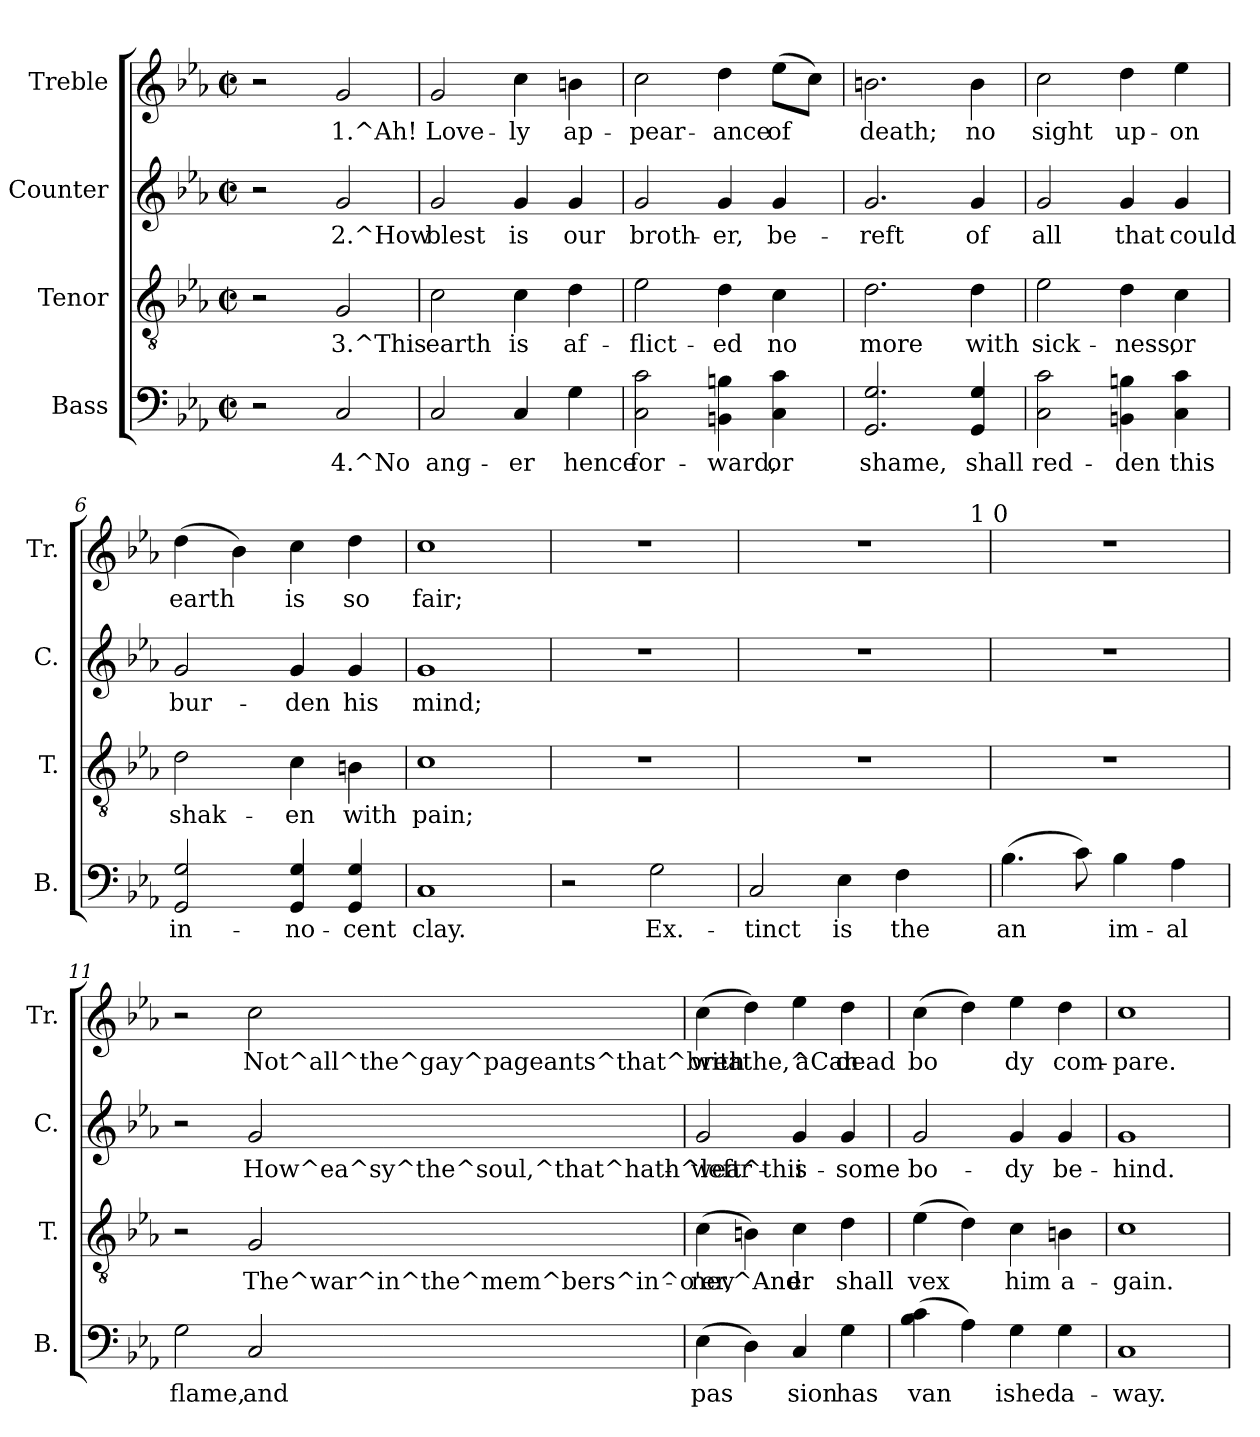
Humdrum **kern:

**kern	**text	**kern	**text	**kern	**text	**kern	**text
*part4	*part4	*part3	*part3	*part2	*part2	*part1	*part1
*staff4	*staff4	*staff3	*staff3	*staff2	*staff2	*staff1	*staff1
*I"Bass	*	*I"Tenor	*	*I"Counter	*	*I"Treble	*
*I'B.	*	*I'T.	*	*I'C.	*	*I'Tr.	*
!!LO:PB:g=z
*stria5	*	*stria5	*	*stria5	*	*stria5	*
*clefF4	*	*clefGv2	*	*clefG2	*	*clefG2	*
*k[b-e-a-]	*	*k[b-e-a-]	*	*k[b-e-a-]	*	*k[b-e-a-]	*
*E-:	*	*E-:	*	*E-:	*	*E-:	*
*M2/2	*	*M2/2	*	*M2/2	*	*M2/2	*
*met(c|)	*	*met(c|)	*	*met(c|)	*	*met(c|)	*
=1	=1	=1	=1	=1	=1	=1	=1
2r	.	2r	.	2r	.	2r	.
!	!LO:LY:b:rj	!	!LO:LY:b:rj	!	!LO:LY:b:rj	!	!LO:LY:b:rj
2C/	4.^No	2G/	3.^This	2g/	2.^How	2g/	1.^Ah!
=2	=2	=2	=2	=2	=2	=2	=2
!	!LO:LY:b:rj	!	!LO:LY:b:rj	!	!LO:LY:b:rj	!	!LO:LY:b:rj
2C/	ang-	2c\	earth	2g/	blest	2g/	Love-
!	!LO:LY:b:rj	!	!LO:LY:b:rj	!	!LO:LY:b:rj	!	!LO:LY:b:rj
4C/	-er	4c\	is	4g/	is	4cc\	-ly
!	!LO:LY:b:rj	!	!LO:LY:b:rj	!	!LO:LY:b:rj	!	!LO:LY:b:rj
4G\	hence	4d\	af-	4g/	our	4bn\	ap-
=3	=3	=3	=3	=3	=3	=3	=3
!	!LO:LY:b:rj	!	!LO:LY:b:rj	!	!LO:LY:b:rj	!	!LO:LY:b:rj
2c\ 2C\	for-	2e-\	-flict-	2g/	broth-	2cc\	-pear-
!	!LO:LY:b:rj	!	!LO:LY:b:rj	!	!LO:LY:b:rj	!	!LO:LY:b:rj
4Bn\ 4BBn\	-ward,	4d\	-ed	4g/	-er,	4dd\	-ance
!	!LO:LY:b:rj	!	!LO:LY:b:rj	!	!LO:LY:b:rj	!	!LO:LY:b:rj
4c\ 4C\	or	4c\	no	4g/	be-	(>8ee-\L	of
!	!	!	!	!	!	!	!LO:LY:b:rj
.	.	.	.	.	.	8cc\J)	.
=4	=4	=4	=4	=4	=4	=4	=4
!	!LO:LY:b:rj	!	!LO:LY:b:rj	!	!LO:LY:b:rj	!	!LO:LY:b:rj
2.G/ 2.GG/	shame,	2.d\	more	2.g/	-reft	2.bn\	death;
!	!LO:LY:b:rj	!	!LO:LY:b:rj	!	!LO:LY:b:rj	!	!LO:LY:b:rj
4G/ 4GG/	shall	4d\	with	4g/	of	4b\	no
=5	=5	=5	=5	=5	=5	=5	=5
!	!LO:LY:b:rj	!	!LO:LY:b:rj	!	!LO:LY:b:rj	!	!LO:LY:b:rj
2c\ 2C\	red-	2e-\	sick-	2g/	all	2cc\	sight
!	!LO:LY:b:rj	!	!LO:LY:b:rj	!	!LO:LY:b:rj	!	!LO:LY:b:rj
4Bn\ 4BBn\	-den	4d\	-ness,	4g/	that	4dd\	up-
!	!LO:LY:b:rj	!	!LO:LY:b:rj	!	!LO:LY:b:rj	!	!LO:LY:b:rj
4c\ 4C\	this	4c\	or	4g/	could	4ee-\	-on
!!LO:LB:g=z
=6	=6	=6	=6	=6	=6	=6	=6
!	!LO:LY:b:rj	!	!LO:LY:b:rj	!	!LO:LY:b:rj	!	!LO:LY:b:rj
2G/ 2GG/	in-	2d\	shak-	2g/	bur-	(>4dd\	earth
!	!	!	!	!	!	!	!LO:LY:b:rj
.	.	.	.	.	.	4b-\)	.
!	!LO:LY:b:rj	!	!LO:LY:b:rj	!	!LO:LY:b:rj	!	!LO:LY:b:rj
4G/ 4GG/	-no-	4c\	-en	4g/	-den	4cc\	is
!	!LO:LY:b:rj	!	!LO:LY:b:rj	!	!LO:LY:b:rj	!	!LO:LY:b:rj
4G/ 4GG/	-cent	4Bn\	with	4g/	his	4dd\	so
=7	=7	=7	=7	=7	=7	=7	=7
!	!LO:LY:b:rj	!	!LO:LY:b:rj	!	!LO:LY:b:rj	!	!LO:LY:b:rj
1C	clay.	1c	pain;	1g	mind;	1cc	fair;
=8	=8	=8	=8	=8	=8	=8	=8
2r	.	1r	.	1r	.	1r	.
!	!LO:LY:b:rj	!	!	!	!	!	!
2G\	Ex.-	.	.	.	.	.	.
=9	=9	=9	=9	=9	=9	=9	=9
!	!LO:LY:b:rj	!	!	!	!	!	!
*	*	*	*	*	*	*^	*
2C/	-tinct	1r	.	1r	.	1r	2ryy	.
!	!LO:LY:b:rj	!	!	!	!	!	!	!
4E-\	is	.	.	.	.	.	4ryy	.
!	!LO:LY:b:rj	!	!	!	!	!	!	!
4F\	the	.	.	.	.	.	8ryy	.
.	.	.	.	.	.	.	16ryy	.
.	.	.	.	.	.	.	64ryy	.
!	!	!	!	!	!	!	!LO:TX:a:t=1 0	!
.	.	.	.	.	.	.	32.ryy	.
=10	=10	=10	=10	=10	=10	=10	=10	=10
!	!LO:LY:b:rj	!	!	!	!	!	!	!
*	*	*	*	*	*	*v	*v	*
(>4.B-\	an-	1r	.	1r	.	1r	.
!	!LO:LY:b:rj	!	!	!	!	!	!
8c\)	--	.	.	.	.	.	.
!	!LO:LY:b:rj	!	!	!	!	!	!
4B-\	-im-	.	.	.	.	.	.
!	!LO:LY:b:rj	!	!	!	!	!	!
4A-\	-al	.	.	.	.	.	.
=11	=11	=11	=11	=11	=11	=11	=11
!	!LO:LY:b:rj	!	!	!	!	!	!
2G\	flame,	2r	.	2r	.	2r	.
!	!LO:LY:b:rj	!	!LO:LY:b:rj	!	!LO:LY:b:rj	!	!LO:LY:b:rj
2C/	and	2G/	The^war^in^the^mem^bers^in^o'er,^And-	2g/	How^ea^sy^the^soul,^that^hath^left^this-	2cc\	Not^all^the^gay^pageants^that^breathe,^Can
!!LO:PB:g=z
=12	=12	=12	=12	=12	=12	=12	=12
!	!LO:LY:b:rj	!	!LO:LY:b:rj	!	!LO:LY:b:rj	!	!LO:LY:b:rj
(>4E-\	pas-	(>4c\	-nev-	2g/	-wear-	(>4cc\	with
!	!LO:LY:b:rj	!	!LO:LY:b:rj	!	!	!	!LO:LY:b:rj
4D\)	--	4Bn\)	--	.	.	4dd\)	.
!	!LO:LY:b:rj	!	!LO:LY:b:rj	!	!LO:LY:b:rj	!	!LO:LY:b:rj
4C/	-sion	4c\	-er	4g/	-i-	4ee-\	a
!	!LO:LY:b:rj	!	!LO:LY:b:rj	!	!LO:LY:b:rj	!	!LO:LY:b:rj
4G\	has	4d\	shall	4g/	-some	4dd\	dead
=13	=13	=13	=13	=13	=13	=13	=13
!	!LO:LY:b:rj	!	!LO:LY:b:rj	!	!LO:LY:b:rj	!	!LO:LY:b:rj
(>4c\> 4B-\>	van-	(>4e-\	vex	2g/	bo-	(>4cc\	bo-
!	!LO:LY:b:rj	!	!LO:LY:b:rj	!	!	!	!LO:LY:b:rj
4A-\)	--	4d\)	.	.	.	4dd\)	--
!	!LO:LY:b:rj	!	!LO:LY:b:rj	!	!LO:LY:b:rj	!	!LO:LY:b:rj
4G\	-ished	4c\	him	4g/	-dy	4ee-\	-dy
!	!LO:LY:b:rj	!	!LO:LY:b:rj	!	!LO:LY:b:rj	!	!LO:LY:b:rj
4G\	a-	4Bn\	a-	4g/	be-	4dd\	com-
=14	=14	=14	=14	=14	=14	=14	=14
!	!LO:LY:b:rj	!	!LO:LY:b:rj	!	!LO:LY:b:rj	!	!LO:LY:b:rj
1C	-way.	1c	-gain.	1g	-hind.	1cc	-pare.
=	=	=	=	=	=	=	=
*-	*-	*-	*-	*-	*-	*-	*-
